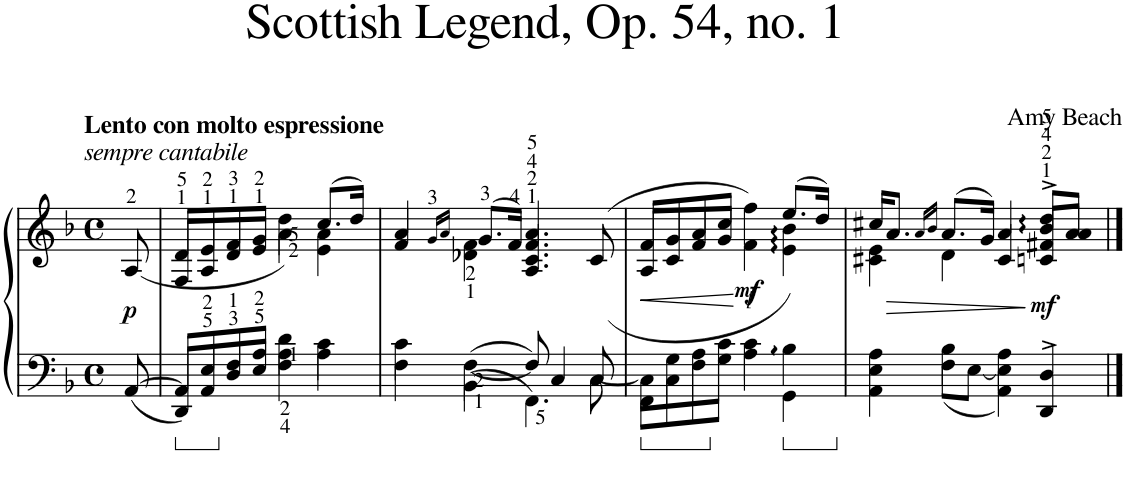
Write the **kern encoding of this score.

**kern	**kern	**dynam
*part1	*part1	*part1
*staff2	*staff1	*staff1/2
*I"Piano	*	*
*I'Pno.	*	*
*clefF4	*clefG2	*
*k[b-]	*k[b-]	*
*M4/4	*M4/4	*
*met(c)	*met(c)	*
=	=	=
!	!LO:TX:a:B:t=Lento con molto espressione	!
!	!LO:TX:a:i:t=sempre cantabile	!
!	!	!LO:DY:b
[8AA/	(<8A/	p
=1	=1	=1
*^	*^	*
8DD/L	8AA/L]	8F/L	8d/L	.
8AA/	8E/	8A/	8e/	.
8D/	8F/	8d/	8f/	.
8E/J	8A/J	8e/J	8g/J	.
4F\ 4A\	4d\	4a\)	4dd\	.
4A\	4c\	4e\ 4a\	(>8.cc/L	.
.	.	.	16dd/Jk)	.
=2	=2	=2	=2	=2
4F\	4c\	4f/	4a/	.
.	.	.	16qg/LL	.
.	.	.	16qa/JJ	.
4BB-\	[4F\	4d-X\ 4f\	(>8.g/L	.
.	.	.	16f/Jk)	.
4.FF\	8F/]	4.A/ 4.c/	4.f/ 4.a/	.
.	4C/	.	.	.
[8C\	8C/	(>8c/	8ryy	.
=3	=3	=3	=3	=3
!	!	!	!	!LO:HP:b
8FF\L	8C\L]	8A/L	8f/L	<
8C\	8G\	8c/	8g/	.
8F\	8A\	8f/	8a/	.
8G\J	8c\J	8g/J	8cc/J	.
!	!	!	!	!LO:DY:n=1:b
!	!	!	!	!LO:DY:n=2:b
!	!	!	!	!LO:DY:n=3:b
4A\	4c\	4f\	4ff\)	[ other-dynamics mf other-dynamics
4GG\	4B-:\	4e\:: 4b-\::	(>8.ee/L	.
.	.	.	16dd/Jk)	.
=4	=4	=4	=4	=4
4AA\ 4E\	4A\	4c#X\ 4e\	16cc#X/KL	.
.	.	.	8.a/J	.
.	.	.	16qa/LL	.
.	.	.	16qb-/JJ	.
8F\L	4B-\	4d\	(>8.a/L	.
[8E\J	.	.	.	.
.	.	.	16g/Jk)	.
4AA\ 4E\]	4A\	4c#/	4a/	.
!	!	!	!	!LO:DY:b
4DD^/	4D/	8cn/^ 8f#X/^L	8b-/:: 8dd/::L	mf
.	.	8a/J	8a/J	.
*v	*v	*	*	*
*	*v	*v	*
==	==	==
*-	*-	*-
